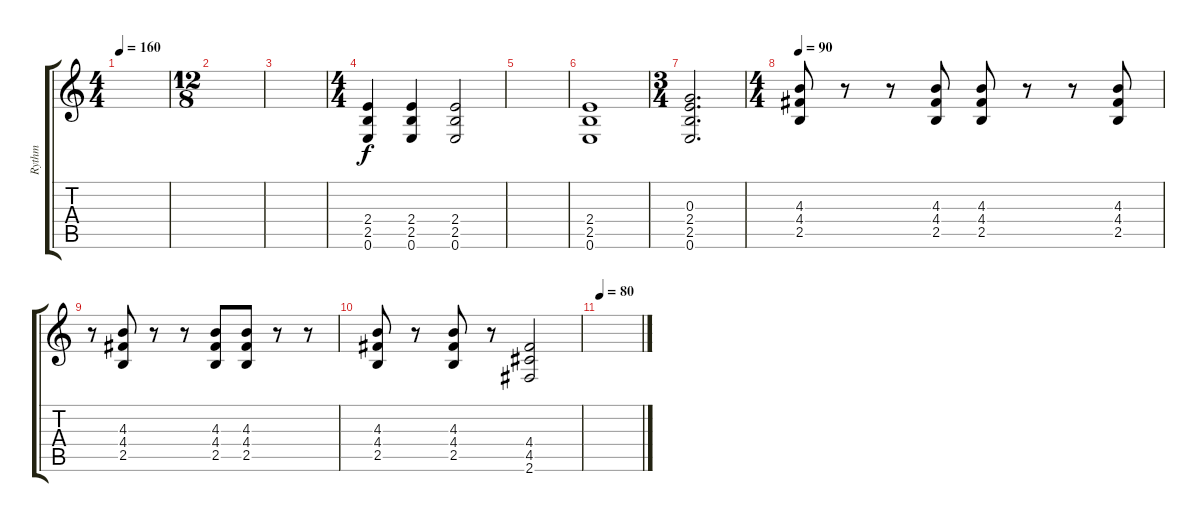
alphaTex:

\track ("Rythm" "Rythm") {instrument distortionguitar}
\staff {score tabs}
\tuning (E4 B3 G3 D3 A2 E2) {hide}
\ts (4 4)
\tempo 160
\clef g2
\ks c
|
\ts (12 8)
|
|
\ts (4 4)
(2.4 2.5 0.6).4 (2.4 2.5 0.6).4 (2.4 2.5 0.6).2 |
|
(2.4 2.5 0.6).1 |
\ts (3 4)
(0.3 2.4 2.5 0.6).2{d} |
\ts (4 4)
\tempo 90
(4.3 4.4 2.5).8 r.8 r.8 (4.3 4.4 2.5).8 (4.3 4.4 2.5).8 r.8 r.8 (4.3 4.4 2.5).8 |
r.8 (4.3 4.4 2.5).8 r.8 r.8 (4.3 4.4 2.5).8 (4.3 4.4 2.5).8 r.8 r.8 |
(4.3 4.4 2.5).8 r.8 (4.3 4.4 2.5).8 r.8 (4.4 4.5 2.6).2 |
\tempo 80
